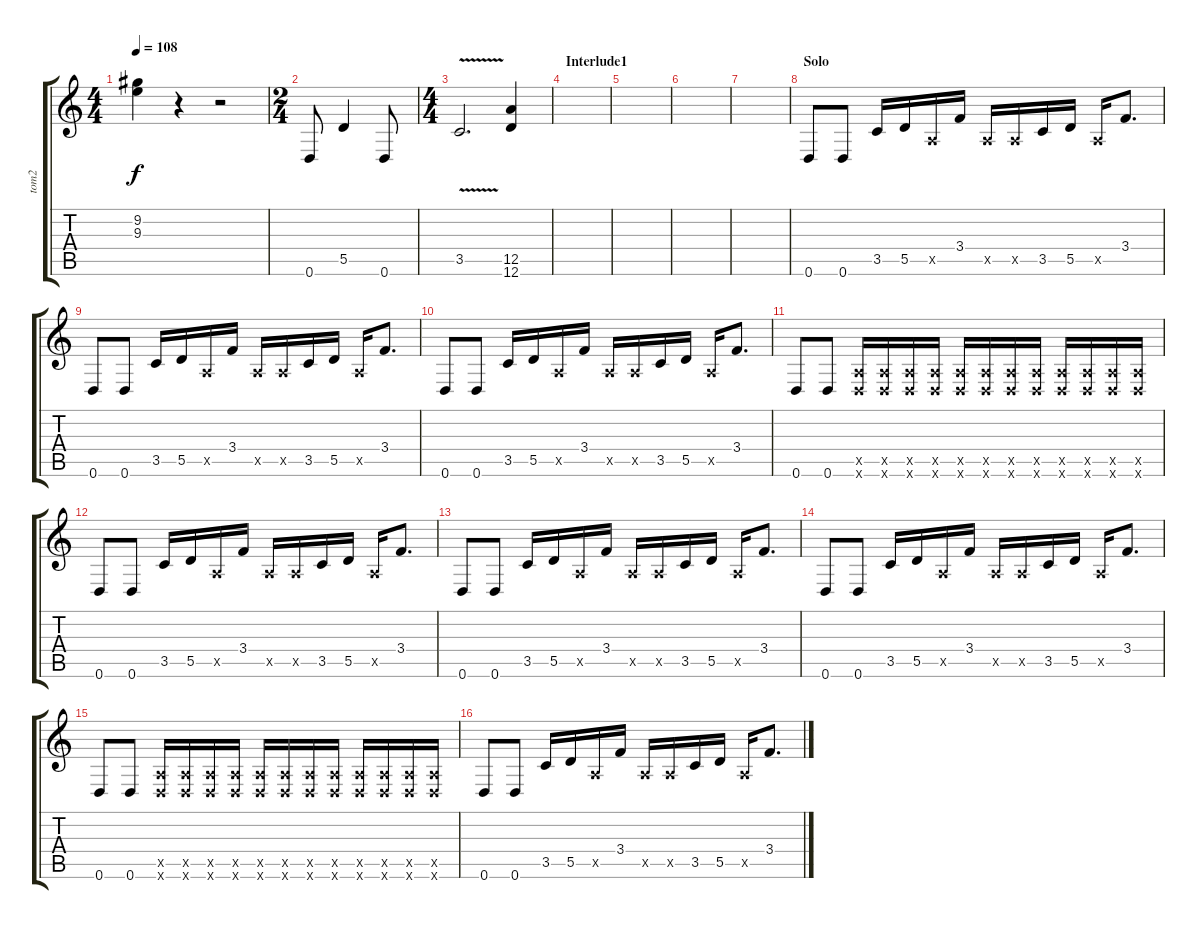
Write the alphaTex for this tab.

\track ("tom2" "tom2") {instrument distortionguitar}
\staff {score tabs}
\tuning (E4 B3 G3 D3 A2 D2) {hide}
\ts (4 4)
\tempo 108
\clef g2
\ks c
(9.2{t} 9.3{t}).4{dy f} r.4 r.2 |
\ts (2 4)
0.6.8 5.5.4 0.6.8 |
\ts (4 4)
3.5{v}.2{d} (12.5 12.6).4 |
\section ("" "Interlude1")
|
|
|
|
\section ("" "Solo")
0.6.8 0.6.8 3.5.16 5.5.16 0.5{x}.16 3.4.16 0.5{x}.16 0.5{x}.16 3.5.16 5.5.16 0.5{x}.16 3.4.8{d} |
0.6.8 0.6.8 3.5.16 5.5.16 0.5{x}.16 3.4.16 0.5{x}.16 0.5{x}.16 3.5.16 5.5.16 0.5{x}.16 3.4.8{d} |
0.6.8 0.6.8 3.5.16 5.5.16 0.5{x}.16 3.4.16 0.5{x}.16 0.5{x}.16 3.5.16 5.5.16 0.5{x}.16 3.4.8{d} |
0.6.8 0.6.8 (0.5{x} 0.6{x}).16 (0.5{x} 0.6{x}).16 (0.5{x} 0.6{x}).16 (0.5{x} 0.6{x}).16 (0.5{x} 0.6{x}).16 (0.5{x} 0.6{x}).16 (0.5{x} 0.6{x}).16 (0.5{x} 0.6{x}).16 (0.5{x} 0.6{x}).16 (0.5{x} 0.6{x}).16 (0.5{x} 0.6{x}).16 (0.5{x} 0.6{x}).16 |
0.6.8 0.6.8 3.5.16 5.5.16 0.5{x}.16 3.4.16 0.5{x}.16 0.5{x}.16 3.5.16 5.5.16 0.5{x}.16 3.4.8{d} |
0.6.8 0.6.8 3.5.16 5.5.16 0.5{x}.16 3.4.16 0.5{x}.16 0.5{x}.16 3.5.16 5.5.16 0.5{x}.16 3.4.8{d} |
0.6.8 0.6.8 3.5.16 5.5.16 0.5{x}.16 3.4.16 0.5{x}.16 0.5{x}.16 3.5.16 5.5.16 0.5{x}.16 3.4.8{d} |
0.6.8 0.6.8 (0.5{x} 0.6{x}).16 (0.5{x} 0.6{x}).16 (0.5{x} 0.6{x}).16 (0.5{x} 0.6{x}).16 (0.5{x} 0.6{x}).16 (0.5{x} 0.6{x}).16 (0.5{x} 0.6{x}).16 (0.5{x} 0.6{x}).16 (0.5{x} 0.6{x}).16 (0.5{x} 0.6{x}).16 (0.5{x} 0.6{x}).16 (0.5{x} 0.6{x}).16 |
0.6.8 0.6.8 3.5.16 5.5.16 0.5{x}.16 3.4.16 0.5{x}.16 0.5{x}.16 3.5.16 5.5.16 0.5{x}.16 3.4.8{d}
